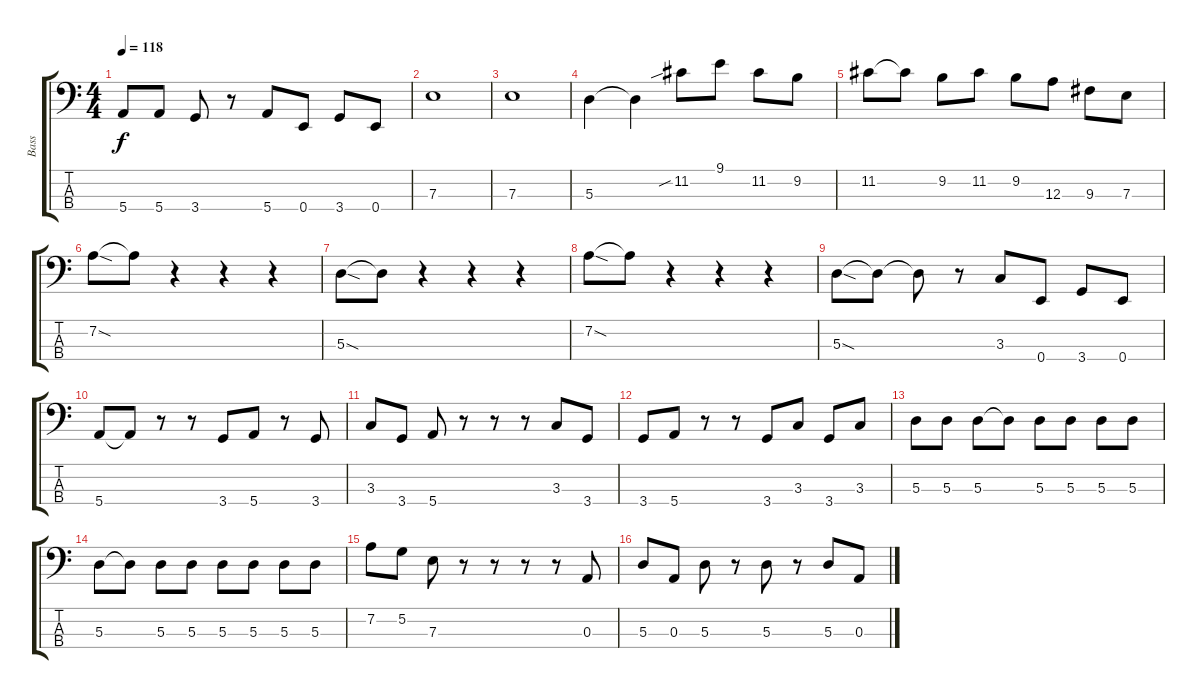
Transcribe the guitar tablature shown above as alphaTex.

\track ("Bass" "Bass") {instrument electricbassfinger}
\staff {score tabs}
\tuning (G2 D2 A1 E1) {hide}
\ts (4 4)
\tempo 118
\clef f4
\ks c
5.4.8{dy f} 5.4.8 3.4.8 r.8 5.4.8 0.4.8 3.4.8 0.4.8 |
7.3.1 |
7.3.1 |
5.3.4 5.3{t}.4 11.2{sib}.8 9.1.8 11.2.8 9.2.8 |
11.2.8 11.2{t}.8 9.2.8 11.2.8 9.2.8 12.3.8 9.3.8 7.3.8 |
7.2{sod}.8 7.2{t}.8 r.4 r.4 r.4 |
5.3{sod}.8 5.3{t}.8 r.4 r.4 r.4 |
7.2{sod}.8 7.2{t}.8 r.4 r.4 r.4 |
5.3{sod}.8 5.3{t}.8 5.3{t}.8 r.8 3.3.8 0.4.8 3.4.8 0.4.8 |
5.4.8 5.4{t}.8 r.8 r.8 3.4.8 5.4.8 r.8 3.4.8 |
3.3.8 3.4.8 5.4.8 r.8 r.8 r.8 3.3.8 3.4.8 |
3.4.8 5.4.8 r.8 r.8 3.4.8 3.3.8 3.4.8 3.3.8 |
5.3.8 5.3.8 5.3.8 5.3{t}.8 5.3.8 5.3.8 5.3.8 5.3.8 |
5.3.8 5.3{t}.8 5.3.8 5.3.8 5.3.8 5.3.8 5.3.8 5.3.8 |
7.2.8 5.2.8 7.3.8 r.8 r.8 r.8 r.8 0.3.8 |
5.3.8 0.3.8 5.3.8 r.8 5.3.8 r.8 5.3.8 0.3.8
